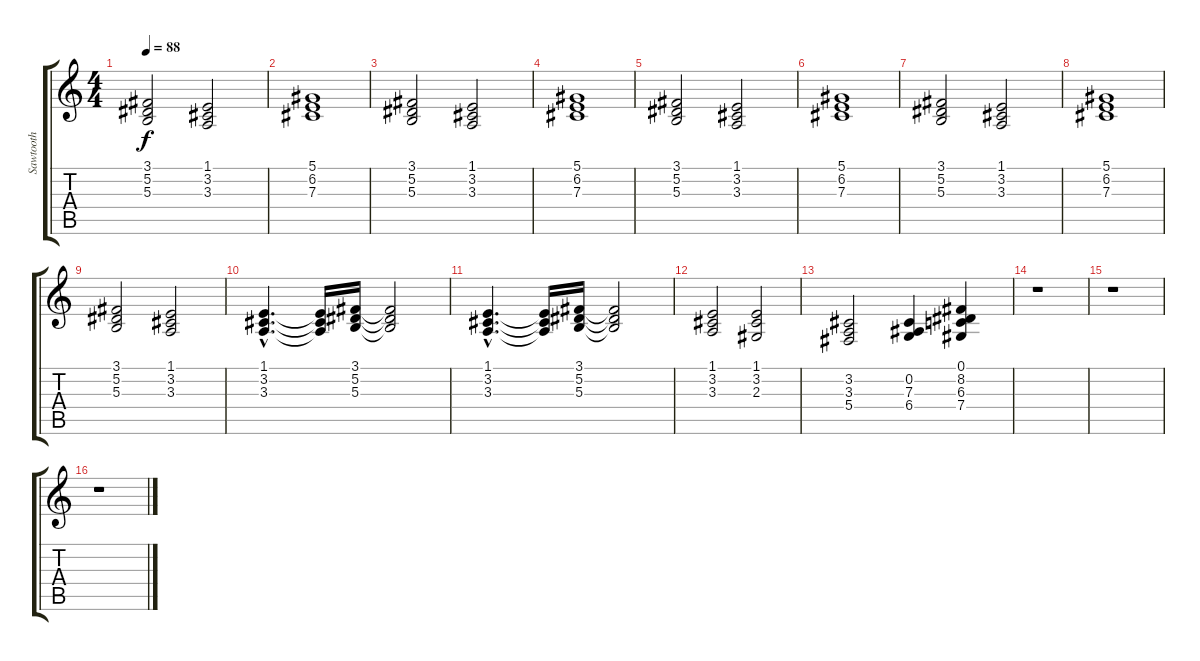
\track ("Sawtooth" "Sawtooth") {instrument lead2sawtooth}
\staff {score tabs}
\tuning (Eb4 Bb3 Gb3 Db3 Ab2 Eb2) {hide}
\ts (4 4)
\tempo 88
\clef g2
\ks c
(3.1 5.2 5.3).2{dy f} (1.1 3.2 3.3).2 |
(5.1 6.2 7.3).1 |
(3.1 5.2 5.3).2 (1.1 3.2 3.3).2 |
(5.1 6.2 7.3).1 |
(3.1 5.2 5.3).2 (1.1 3.2 3.3).2 |
(5.1 6.2 7.3).1 |
(3.1 5.2 5.3).2 (1.1 3.2 3.3).2 |
(5.1 6.2 7.3).1 |
(3.1 5.2 5.3).2 (1.1 3.2 3.3).2 |
(1.1{hac} 3.2{hac} 3.3{hac}).4{d} (1.1{t} 3.2{t} 3.3{t}).16 (3.1 5.2 5.3).16 (3.1{t} 5.2{t} 5.3{t}).2 |
(1.1{hac} 3.2{hac} 3.3{hac}).4{d} (1.1{t} 3.2{t} 3.3{t}).16 (3.1 5.2 5.3).16 (3.1{t} 5.2{t} 5.3{t}).2 |
(1.1 3.2 3.3).2 (1.1 3.2 2.3).2 |
(3.2 3.3 5.4).2 (0.2 7.3 6.4).4 (0.1 8.2 6.3 7.4).4 |
r.1 |
r.1 |
r.1
